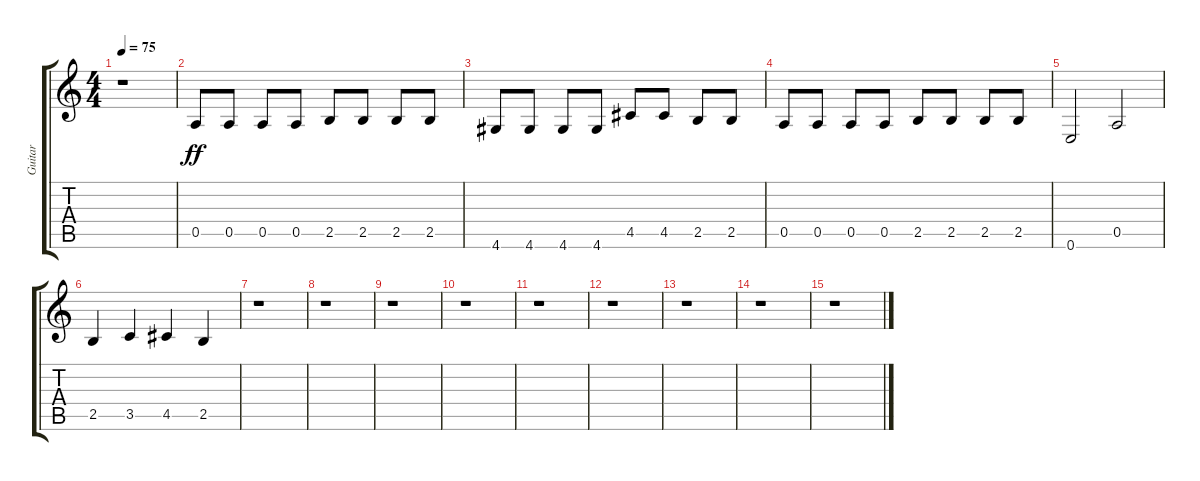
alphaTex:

\track ("Guitar" "Guitar") {instrument overdrivenguitar}
\staff {score tabs}
\tuning (E4 B3 G3 D3 A2 E2) {hide}
\ts (4 4)
\tempo 75
\clef g2
\ks c
r.1{dy ff} |
0.5.8 0.5.8 0.5.8 0.5.8 2.5.8 2.5.8 2.5.8 2.5.8 |
4.6.8 4.6.8 4.6.8 4.6.8 4.5.8 4.5.8 2.5.8 2.5.8 |
0.5.8 0.5.8 0.5.8 0.5.8 2.5.8 2.5.8 2.5.8 2.5.8 |
0.6.2 0.5.2 |
2.5.4 3.5.4 4.5.4 2.5.4 |
r.1 |
r.1 |
r.1 |
r.1 |
r.1 |
r.1 |
r.1 |
r.1 |
r.1
